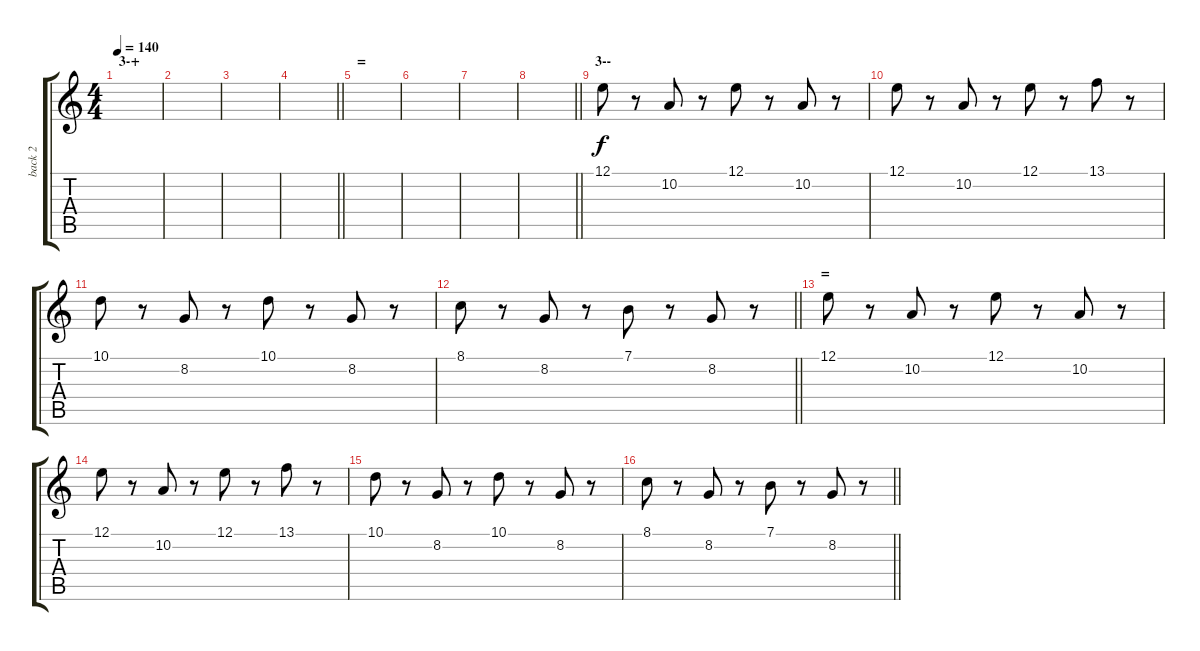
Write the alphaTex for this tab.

\track ("back 2" "back 2") {instrument fx5brightness}
\staff {score tabs}
\tuning (E4 B3 G3 D3 A2 E2) {hide}
\ts (4 4)
\section ("" "3-+")
\tempo 140
\clef g2
\ks c
|
|
|
\barLineRight lightlight
|
\section ("" "=")
|
|
|
\barLineRight lightlight
|
\section ("" "3--")
12.1.8 r.8 10.2.8 r.8 12.1.8 r.8 10.2.8 r.8 |
12.1.8 r.8 10.2.8 r.8 12.1.8 r.8 13.1.8 r.8 |
10.1.8 r.8 8.2.8 r.8 10.1.8 r.8 8.2.8 r.8 |
\barLineRight lightlight
8.1.8 r.8 8.2.8 r.8 7.1.8 r.8 8.2.8 r.8 |
\section ("" "=")
12.1.8 r.8 10.2.8 r.8 12.1.8 r.8 10.2.8 r.8 |
12.1.8 r.8 10.2.8 r.8 12.1.8 r.8 13.1.8 r.8 |
10.1.8 r.8 8.2.8 r.8 10.1.8 r.8 8.2.8 r.8 |
\barLineRight lightlight
8.1.8 r.8 8.2.8 r.8 7.1.8 r.8 8.2.8 r.8
